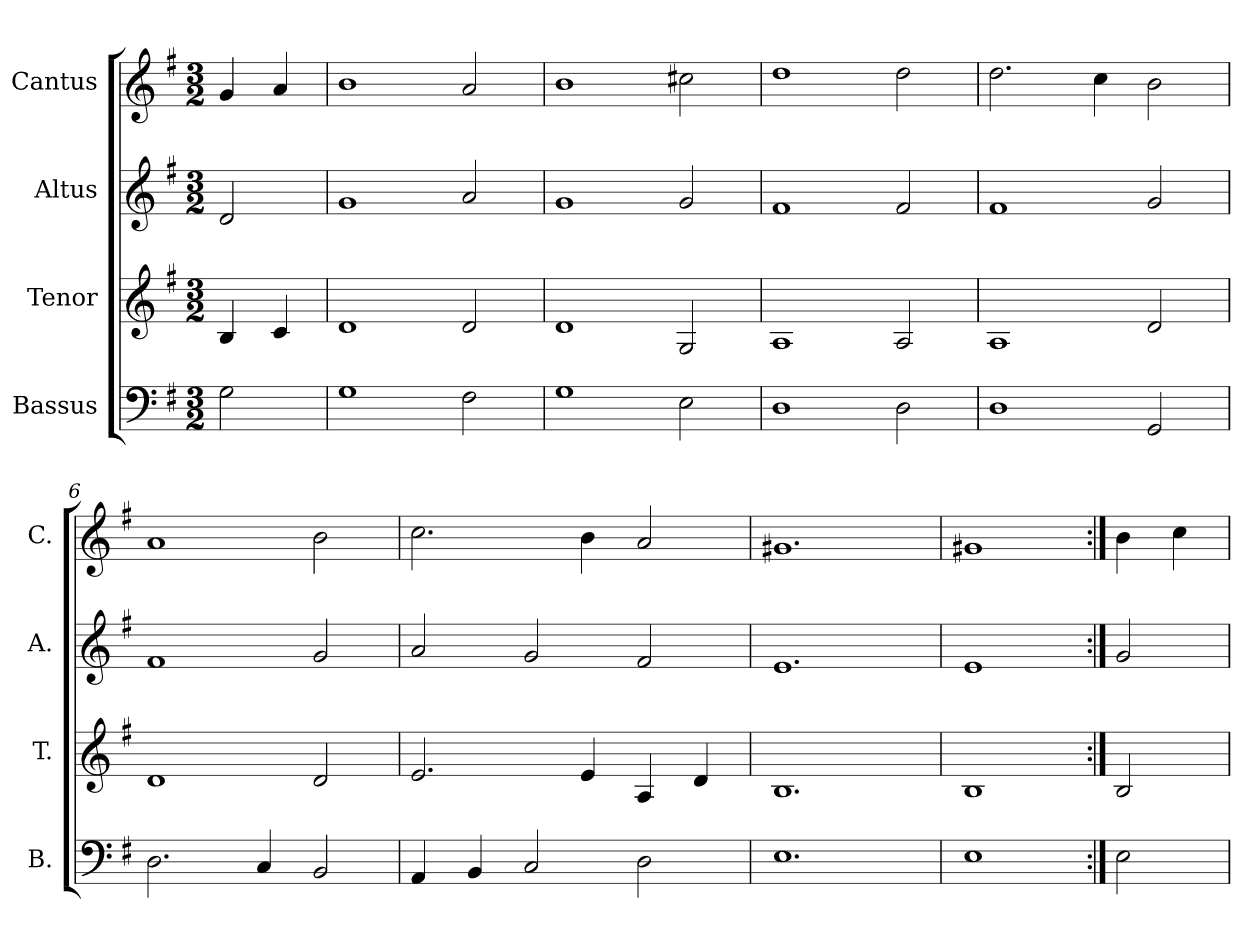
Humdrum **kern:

**kern	**kern	**kern	**kern
*part4	*part3	*part2	*part1
*staff4	*staff3	*staff2	*staff1
*I"Bassus	*I"Tenor	*I"Altus	*I"Cantus
*I'B.	*I'T.	*I'A.	*I'C.
*clefF4	*clefG2	*clefG2	*clefG2
*k[f#]	*k[f#]	*k[f#]	*k[f#]
*G:	*G:	*G:	*G:
*M3/2	*M3/2	*M3/2	*M3/2
=1	=1	=1	=1
2G\	4B/	2d/	4g/
.	4c/	.	4a/
=2	=2	=2	=2
1G	1d	1g	1b
2F#\	2d/	2a/	2a/
=3	=3	=3	=3
1G	1d	1g	1b
2E\	2G/	2g/	2cc#X\
=4	=4	=4	=4
1D	1A	1f#	1dd
2D\	2A/	2f#/	2dd\
=5	=5	=5	=5
1D	1A	1f#	2.dd\
.	.	.	4cc\
2GG/	2d/	2g/	2b\
=6	=6	=6	=6
2.D\	1d	1f#	1a
4C/	.	.	.
2BB/	2d/	2g/	2b\
=7	=7	=7	=7
4AA/	2.e/	2a/	2.cc\
4BB/	.	.	.
2C/	.	2g/	.
.	4e/	.	4b\
2D\	4A/	2f#/	2a/
.	4d/	.	.
=8	=8	=8	=8
1.E	1.B	1.e	1.g#X
=9	=9	=9	=9
1E	1B	1e	1g#X
=10:|!	=10:|!	=10:|!	=10:|!
2E\	2B/	2g/	4b\
.	.	.	4cc\
=	=	=	=
*-	*-	*-	*-
